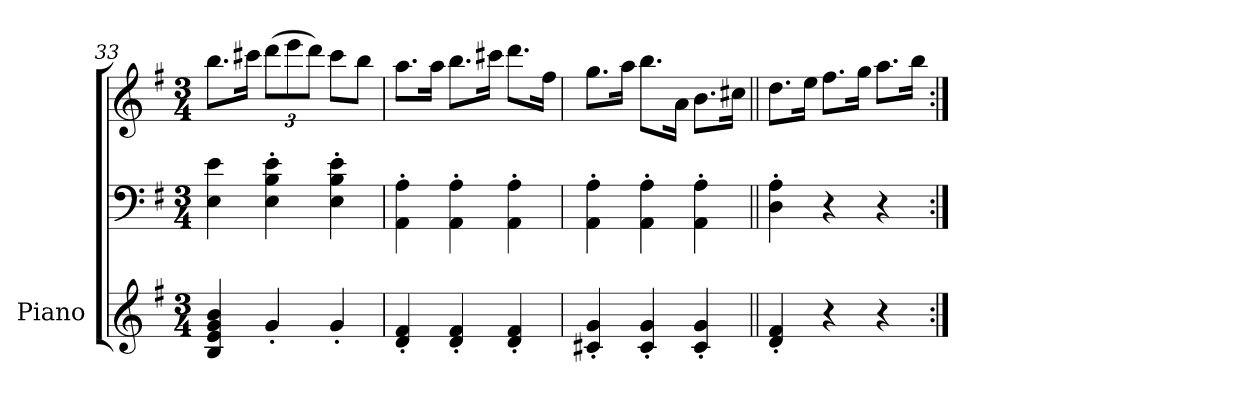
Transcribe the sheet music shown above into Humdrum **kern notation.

**kern	**kern	**kern	**dynam
*part1	*part1	*part1	*part1
*staff3	*staff2	*staff1	*staff1/2/3
*I"Piano	*	*	*
*I'Pno.	*	*	*
*clefG2	*clefF4	*clefG2	*
*k[f#]	*k[f#]	*k[f#]	*
*M3/4	*M3/4	*M3/4	*
=33	=33	=33	=33
!	!	!	!LO:DY:b=3
!	!	!	!LO:DY:n=1:b=2
!	!	!	!LO:DY:n=2:b
4B/ 4e/ 4g/ 4b/	4E\ 4e\	8.bb\L	p p mp
.	.	16ccc#X\Jk	.
*	*	*Xbrackettup	*
4g'/	4E\' 4B\' 4e\'	(>12ddd\L	.
.	.	12eee\	.
.	.	12ddd\J)	.
4g'/	4E\' 4B\' 4e\'	8ccc#\L	.
.	.	8bb\J	.
=34	=34	=34	=34
4d/' 4f#/'	4AA\' 4A\'	8.aa\L	.
.	.	16aa\Jk	.
4d/' 4f#/'	4AA\' 4A\'	8.bb\L	.
.	.	16ccc#X\Jk	.
4d/' 4f#/'	4AA\' 4A\'	8.ddd\L	.
.	.	16ff#\Jk	.
=35	=35	=35	=35
4c#X/' 4g/'	4AA\' 4A\'	8.gg\L	.
.	.	16aa\Jk	.
4c#/' 4g/'	4AA\' 4A\'	8.bb\L	.
.	.	16a\Jk	.
4c#/' 4g/'	4AA\' 4A\'	8.b\L	.
.	.	16cc#X\Jk	.
=36||	=36||	=36||	=36||
4d/' 4f#/'	4D\' 4A\'	8.dd\L	.
.	.	16ee\Jk	.
4r	4r	8.ff#\L	.
.	.	16gg\Jk	.
4r	4r	8.aa\L	.
.	.	16bb\Jk	.
=:|!	=:|!	=:|!	=:|!
*-	*-	*-	*-
